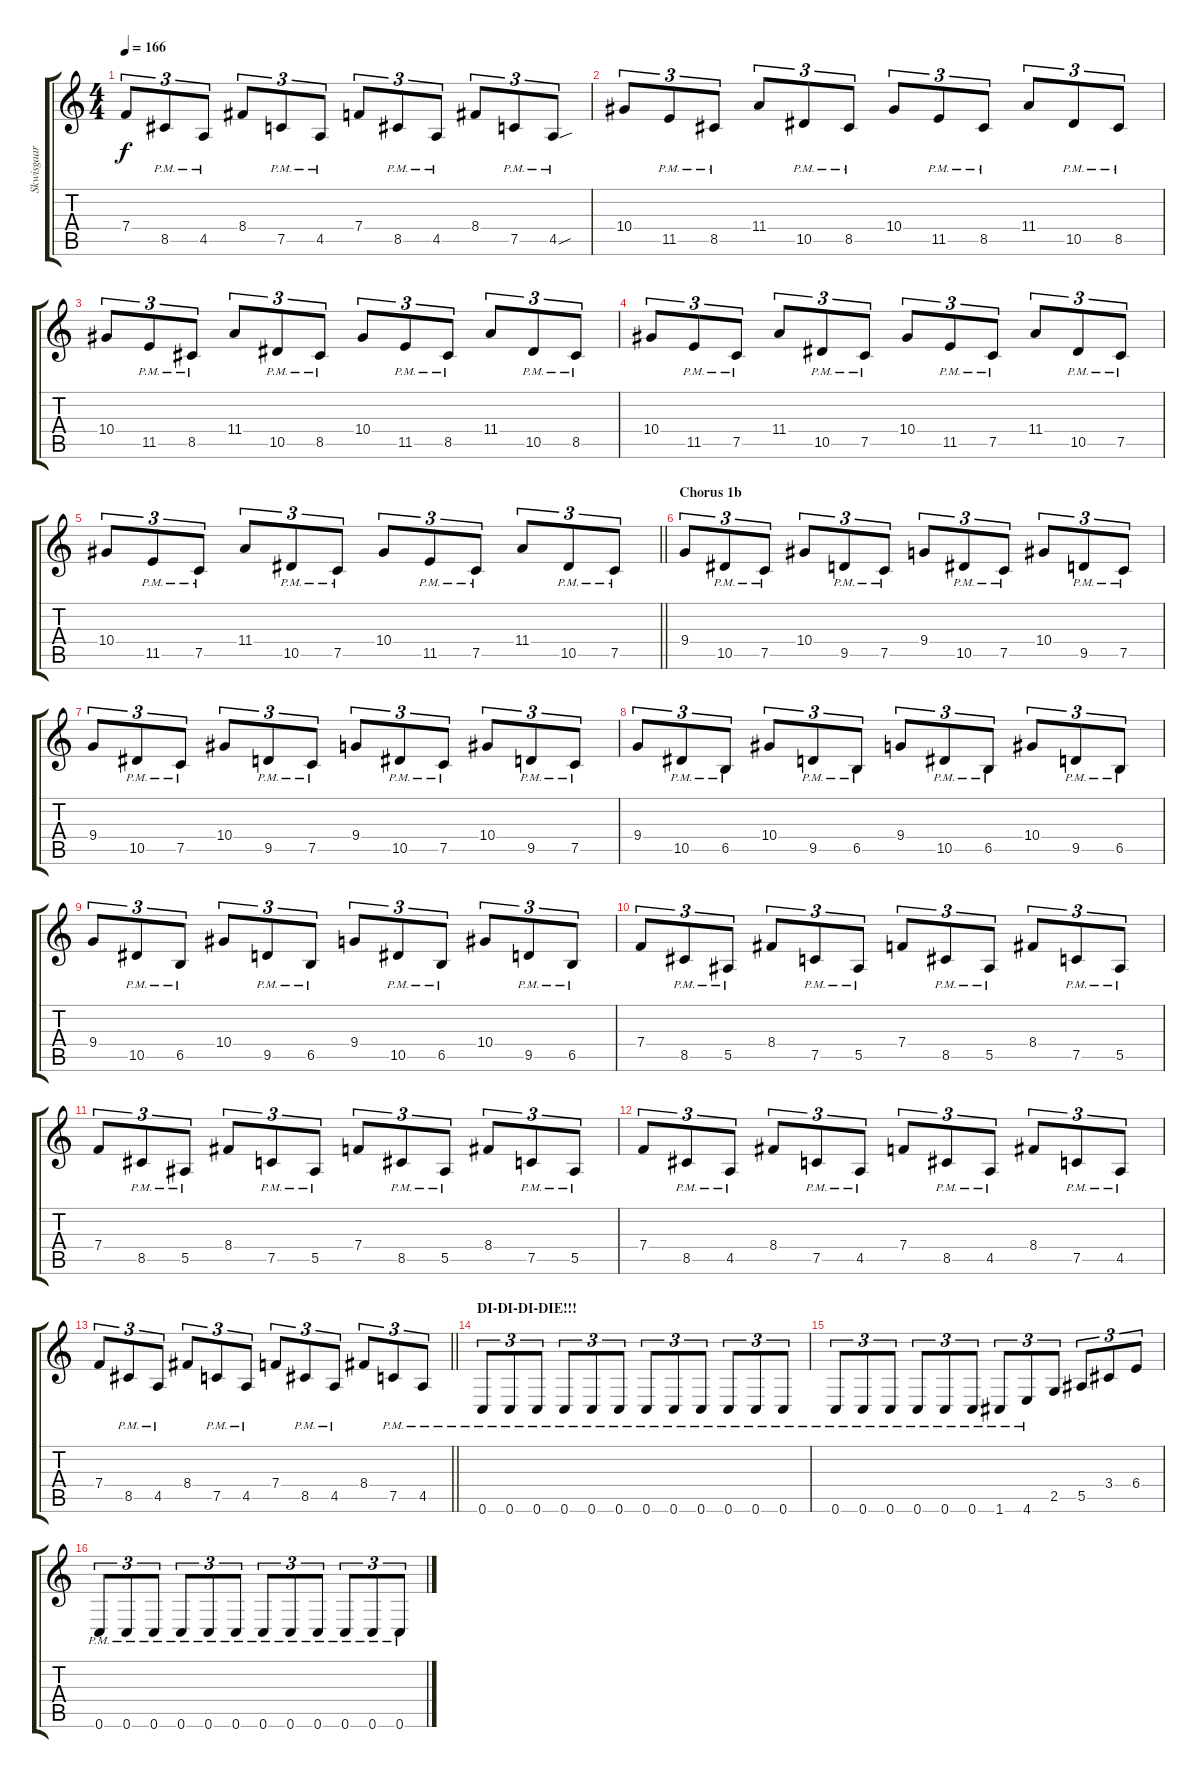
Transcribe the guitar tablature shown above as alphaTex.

\track ("Skwisgaar Skwigelf" "Skwisgaar ") {instrument distortionguitar}
\staff {score tabs}
\tuning (C4 G3 Eb3 Bb2 F2 C2) {hide}
\ts (4 4)
\tempo 166
\clef g2
\ks c
7.4.8{tu (3 2) dy f} 8.5{pm}.8{tu (3 2)} 4.5{pm}.8{tu (3 2)} 8.4.8{tu (3 2)} 7.5{pm}.8{tu (3 2)} 4.5{pm}.8{tu (3 2)} 7.4.8{tu (3 2)} 8.5{pm}.8{tu (3 2)} 4.5{pm}.8{tu (3 2)} 8.4.8{tu (3 2)} 7.5{pm}.8{tu (3 2)} 4.5{sou pm}.8{tu (3 2)} |
10.4.8{tu (3 2)} 11.5{pm}.8{tu (3 2)} 8.5{pm}.8{tu (3 2)} 11.4.8{tu (3 2)} 10.5{pm}.8{tu (3 2)} 8.5{pm}.8{tu (3 2)} 10.4.8{tu (3 2)} 11.5{pm}.8{tu (3 2)} 8.5{pm}.8{tu (3 2)} 11.4.8{tu (3 2)} 10.5{pm}.8{tu (3 2)} 8.5{pm}.8{tu (3 2)} |
10.4.8{tu (3 2)} 11.5{pm}.8{tu (3 2)} 8.5{pm}.8{tu (3 2)} 11.4.8{tu (3 2)} 10.5{pm}.8{tu (3 2)} 8.5{pm}.8{tu (3 2)} 10.4.8{tu (3 2)} 11.5{pm}.8{tu (3 2)} 8.5{pm}.8{tu (3 2)} 11.4.8{tu (3 2)} 10.5{pm}.8{tu (3 2)} 8.5{pm}.8{tu (3 2)} |
10.4.8{tu (3 2)} 11.5{pm}.8{tu (3 2)} 7.5{pm}.8{tu (3 2)} 11.4.8{tu (3 2)} 10.5{pm}.8{tu (3 2)} 7.5{pm}.8{tu (3 2)} 10.4.8{tu (3 2)} 11.5{pm}.8{tu (3 2)} 7.5{pm}.8{tu (3 2)} 11.4.8{tu (3 2)} 10.5{pm}.8{tu (3 2)} 7.5{pm}.8{tu (3 2)} |
\barLineRight lightlight
10.4.8{tu (3 2)} 11.5{pm}.8{tu (3 2)} 7.5{pm}.8{tu (3 2)} 11.4.8{tu (3 2)} 10.5{pm}.8{tu (3 2)} 7.5{pm}.8{tu (3 2)} 10.4.8{tu (3 2)} 11.5{pm}.8{tu (3 2)} 7.5{pm}.8{tu (3 2)} 11.4.8{tu (3 2)} 10.5{pm}.8{tu (3 2)} 7.5{pm}.8{tu (3 2)} |
\section ("" "Chorus 1b")
9.4.8{tu (3 2)} 10.5{pm}.8{tu (3 2)} 7.5{pm}.8{tu (3 2)} 10.4.8{tu (3 2)} 9.5{pm}.8{tu (3 2)} 7.5{pm}.8{tu (3 2)} 9.4.8{tu (3 2)} 10.5{pm}.8{tu (3 2)} 7.5{pm}.8{tu (3 2)} 10.4.8{tu (3 2)} 9.5{pm}.8{tu (3 2)} 7.5{pm}.8{tu (3 2)} |
9.4.8{tu (3 2)} 10.5{pm}.8{tu (3 2)} 7.5{pm}.8{tu (3 2)} 10.4.8{tu (3 2)} 9.5{pm}.8{tu (3 2)} 7.5{pm}.8{tu (3 2)} 9.4.8{tu (3 2)} 10.5{pm}.8{tu (3 2)} 7.5{pm}.8{tu (3 2)} 10.4.8{tu (3 2)} 9.5{pm}.8{tu (3 2)} 7.5{pm}.8{tu (3 2)} |
9.4.8{tu (3 2)} 10.5{pm}.8{tu (3 2)} 6.5{pm}.8{tu (3 2)} 10.4.8{tu (3 2)} 9.5{pm}.8{tu (3 2)} 6.5{pm}.8{tu (3 2)} 9.4.8{tu (3 2)} 10.5{pm}.8{tu (3 2)} 6.5{pm}.8{tu (3 2)} 10.4.8{tu (3 2)} 9.5{pm}.8{tu (3 2)} 6.5{pm}.8{tu (3 2)} |
9.4.8{tu (3 2)} 10.5{pm}.8{tu (3 2)} 6.5{pm}.8{tu (3 2)} 10.4.8{tu (3 2)} 9.5{pm}.8{tu (3 2)} 6.5{pm}.8{tu (3 2)} 9.4.8{tu (3 2)} 10.5{pm}.8{tu (3 2)} 6.5{pm}.8{tu (3 2)} 10.4.8{tu (3 2)} 9.5{pm}.8{tu (3 2)} 6.5{pm}.8{tu (3 2)} |
7.4.8{tu (3 2)} 8.5{pm}.8{tu (3 2)} 5.5{pm}.8{tu (3 2)} 8.4.8{tu (3 2)} 7.5{pm}.8{tu (3 2)} 5.5{pm}.8{tu (3 2)} 7.4.8{tu (3 2)} 8.5{pm}.8{tu (3 2)} 5.5{pm}.8{tu (3 2)} 8.4.8{tu (3 2)} 7.5{pm}.8{tu (3 2)} 5.5{pm}.8{tu (3 2)} |
7.4.8{tu (3 2)} 8.5{pm}.8{tu (3 2)} 5.5{pm}.8{tu (3 2)} 8.4.8{tu (3 2)} 7.5{pm}.8{tu (3 2)} 5.5{pm}.8{tu (3 2)} 7.4.8{tu (3 2)} 8.5{pm}.8{tu (3 2)} 5.5{pm}.8{tu (3 2)} 8.4.8{tu (3 2)} 7.5{pm}.8{tu (3 2)} 5.5{pm}.8{tu (3 2)} |
7.4.8{tu (3 2)} 8.5{pm}.8{tu (3 2)} 4.5{pm}.8{tu (3 2)} 8.4.8{tu (3 2)} 7.5{pm}.8{tu (3 2)} 4.5{pm}.8{tu (3 2)} 7.4.8{tu (3 2)} 8.5{pm}.8{tu (3 2)} 4.5{pm}.8{tu (3 2)} 8.4.8{tu (3 2)} 7.5{pm}.8{tu (3 2)} 4.5{pm}.8{tu (3 2)} |
\barLineRight lightlight
7.4.8{tu (3 2)} 8.5{pm}.8{tu (3 2)} 4.5{pm}.8{tu (3 2)} 8.4.8{tu (3 2)} 7.5{pm}.8{tu (3 2)} 4.5{pm}.8{tu (3 2)} 7.4.8{tu (3 2)} 8.5{pm}.8{tu (3 2)} 4.5{pm}.8{tu (3 2)} 8.4.8{tu (3 2)} 7.5{pm}.8{tu (3 2)} 4.5{pm}.8{tu (3 2)} |
\section ("" "DI-DI-DI-DIE!!!")
0.6{pm}.8{tu (3 2)} 0.6{pm}.8{tu (3 2)} 0.6{pm}.8{tu (3 2)} 0.6{pm}.8{tu (3 2)} 0.6{pm}.8{tu (3 2)} 0.6{pm}.8{tu (3 2)} 0.6{pm}.8{tu (3 2)} 0.6{pm}.8{tu (3 2)} 0.6{pm}.8{tu (3 2)} 0.6{pm}.8{tu (3 2)} 0.6{pm}.8{tu (3 2)} 0.6{pm}.8{tu (3 2)} |
0.6{pm}.8{tu (3 2)} 0.6{pm}.8{tu (3 2)} 0.6{pm}.8{tu (3 2)} 0.6{pm}.8{tu (3 2)} 0.6{pm}.8{tu (3 2)} 0.6{pm}.8{tu (3 2)} 1.6{pm}.8{tu (3 2)} 4.6{pm}.8{tu (3 2)} 2.5.8{tu (3 2)} 5.5.8{tu (3 2)} 3.4.8{tu (3 2)} 6.4.8{tu (3 2)} |
0.6{pm}.8{tu (3 2)} 0.6{pm}.8{tu (3 2)} 0.6{pm}.8{tu (3 2)} 0.6{pm}.8{tu (3 2)} 0.6{pm}.8{tu (3 2)} 0.6{pm}.8{tu (3 2)} 0.6{pm}.8{tu (3 2)} 0.6{pm}.8{tu (3 2)} 0.6{pm}.8{tu (3 2)} 0.6{pm}.8{tu (3 2)} 0.6{pm}.8{tu (3 2)} 0.6{pm}.8{tu (3 2)}
